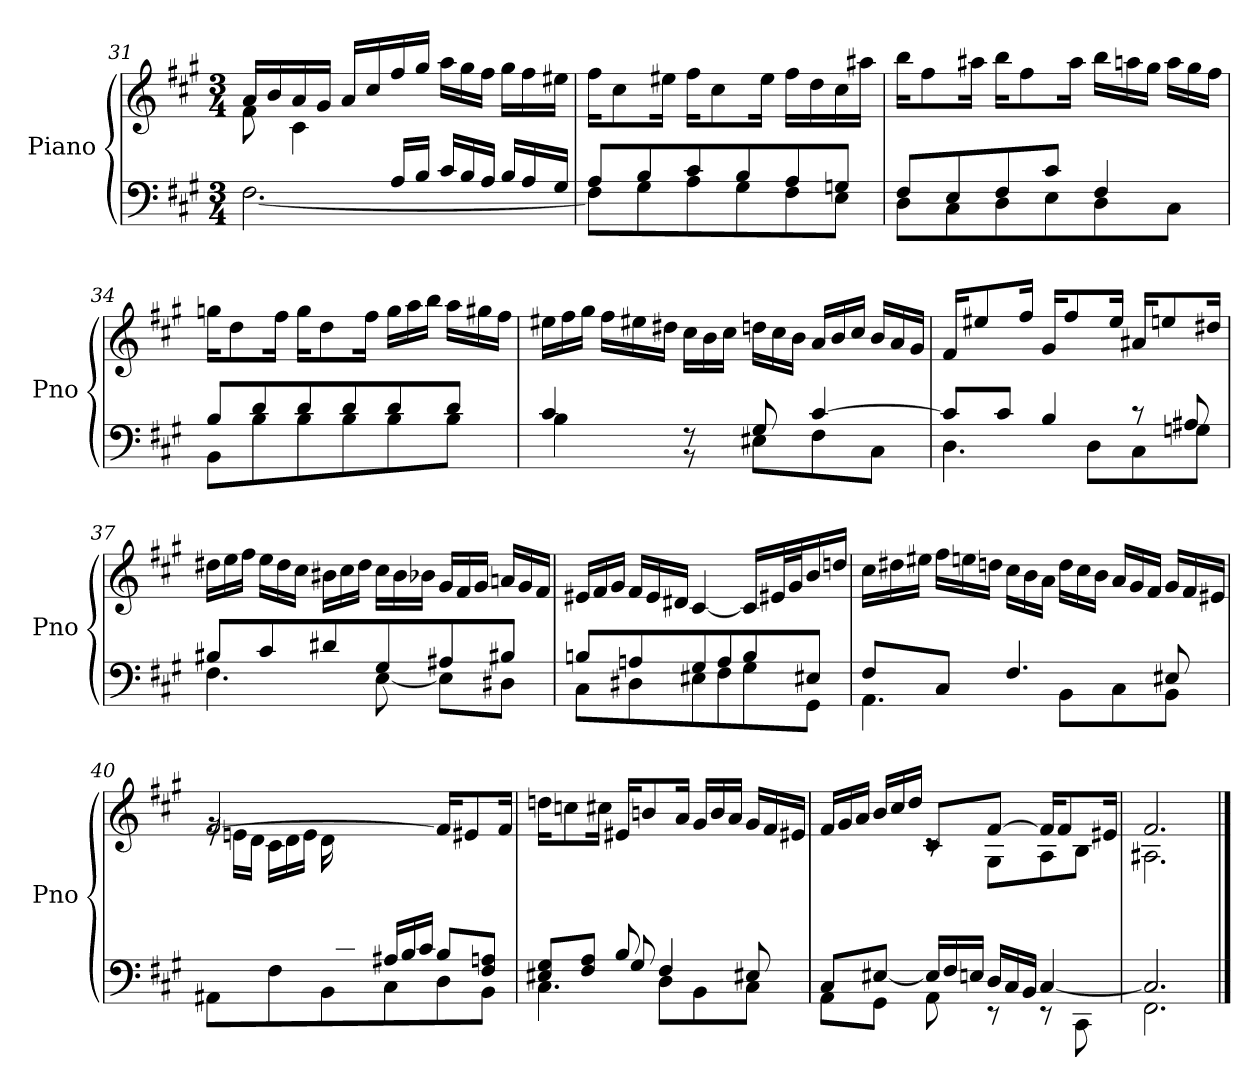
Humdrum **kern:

**kern	**kern
*part1	*part1
*staff2	*staff1
*I"Piano	*
*I'Pno	*
!!LO:LB:g=z
*clefF4	*clefG2
*k[f#c#g#]	*k[f#c#g#]
*M3/4	*M3/4
=31	=31
*^	*^
*	*^	*	*^
4.ryy	[2.F#\	4.ryy	16a/LL	8f#\	4.ryy
.	.	.	16b/	.	.
.	.	.	16a/	4c#\	.
.	.	.	16g#/JJ	.	.
.	.	.	16a/LL	.	.
.	.	.	16cc#/	.	.
4.ryy	.	16A/LL	16ff#/	4.ryy	4.ryy
.	.	16B/JJ	16gg#/JJ	.	.
*	*	*Xtuplet	*Xtuplet	*	*
.	.	24c#/LL	24aa\LL	.	.
.	.	24B/	24gg#\	.	.
.	.	24A/JJ	24ff#\JJ	.	.
.	.	24B/LL	24gg#\LL	.	.
.	.	24A/	24ff#\	.	.
.	.	24G#/JJ	24ee#X\JJ	.	.
*	*v	*v	*	*	*
*	*	*v	*v	*v
=32	=32	=32
8A/L	8F#\L]	16ff#\KL
.	.	8cc#\
8B/	8G#\	.
.	.	16ee#X\Jk
8c#/	8A\	16ff#\KL
.	.	8cc#\
8B/	8G#\	.
.	.	16ee#\Jk
8A/	8F#\	16ff#\LL
.	.	16dd\
8Gn/J	8E\J	16cc#\
.	.	16aa#X\JJ
=33	=33	=33
8F#/L	8D\L	16bb\KL
.	.	8ff#\
8E/	8C#\	.
.	.	16aa#X\Jk
8F#/	8D\	16bb\KL
.	.	8ff#\
8c#/J	8E\	.
.	.	16aa#\Jk
4F#/	8D\	24bb\LL
.	.	24aan\
.	.	24gg#\JJ
.	8C#\J	24aa\LL
.	.	24gg#\
.	.	24ff#\JJ
!!LO:LB:g=z
=34	=34	=34
8B/L	8BB\L	16ggn\KL
.	.	8dd\
8d/	8B\	.
.	.	16ff#\Jk
8d/	8B\	16gg\KL
.	.	8dd\
8d/	8B\	.
.	.	16ff#\Jk
8d/	8B\	24gg\LL
.	.	24aa\
.	.	24bb\JJ
8d/J	8B\J	24aa\LL
.	.	24gg#X\
.	.	24ff#\JJ
=35	=35	=35
4c#/	4B\	24ee#X\LL
.	.	24ff#\
.	.	24gg#\JJ
.	.	24ff#\LL
.	.	24ee#X\
.	.	24dd#X\JJ
8rBB	8rF	24cc#\LL
.	.	24b\
.	.	24cc#\JJ
8G#/	8E#X\L	24ddn\LL
.	.	24cc#\
.	.	24b\JJ
[4c#/	8F#\	24a/LL
.	.	24b/
.	.	24cc#/JJ
.	8C#\J	24b/LL
.	.	24a/
.	.	24g#/JJ
=36	=36	=36
8c#/L]	4.D\	16f#/KL
.	.	8ee#X/
8c#/J	.	.
.	.	16ff#/Jk
4B/	.	16g#/KL
.	.	8ff#/
.	8D\L	.
.	.	16ee#/Jk
8r	8C#\	16a#X/KL
.	.	8een/
8A#X/	8Gn\J	.
.	.	16dd#X/Jk
!!LO:PB:g=z
=37	=37	=37
8B#X/L	4.F#\	24dd#X\LL
.	.	24ee\
.	.	24ff#\JJ
8c#/	.	24ee\LL
.	.	24dd#\
.	.	24cc#\JJ
8d#X/	.	24b#X\LL
.	.	24cc#\
.	.	24dd#\JJ
8G#/	[8E\	24cc#\LL
.	.	24b#\
.	.	24b-Xi\JJ
8A#X/	8E\L]	24g#/LL
.	.	24f#/
.	.	24g#/JJ
8B#X/J	8D#X\J	24an/LL
.	.	24g#/
.	.	24f#/JJ
=38	=38	=38
8Bn/L	8C#\L	24e#X/LL
.	.	24f#/
.	.	24g#/JJ
8An/	8D#X\	24f#/LL
.	.	24e#/
.	.	24d#X/JJ
8G#/	8E#X\	[4c#/
8A/	8F#\	.
8B/	8G#\	16c#/LL]
.	.	32e#X/L
.	.	32g#/J
8E#X/J	8GG#\J	16b/
.	.	16ddn/JJ
=39	=39	=39
8F#/L	4.AA\	24cc#\LL
.	.	24dd#X\
.	.	24ee#X\JJ
8C#/J	.	24ff#\LL
.	.	24een\
.	.	24ddn\JJ
4.F#/	.	24cc#\LL
.	.	24b\
.	.	24a\JJ
.	8BB\L	24dd\LL
.	.	24cc#\
.	.	24b\JJ
.	8C#\	24a/LL
.	.	24g#/
.	.	24f#/JJ
8E#X/	8BB\J	24g#/LL
.	.	24f#/
.	.	24e#X/JJ
!!LO:LB:g=z
=40	=40	=40
*	*	*^
6..ryy	8AA#X\L	[2f#/	24rg
.	.	.	24en\LL
.	.	.	24d\JJ
.	8F#\	.	24c#\LL
.	.	.	24d\
.	.	.	24e\JJ
.	8BB\	.	24d\LL
24c#/	.	.	12ryy
24B/JJ	.	.	.
24A#X/LL	8C#\	.	4.ryy
24B/	.	.	.
24c#/JJ	.	.	.
8B/L	8D\	16f#/KL]	.
.	.	8e#X/	.
8F#/ 8An/J	8BB\J	.	.
.	.	16f#/Jk	.
=41	=41	=41	=41
*	*^	*	*
8E#X/ 8G#/L	4.C#\	4ryy	16ddn\KL	4ryy
.	.	.	8ccni\	.
8F#/ 8A/J	.	.	.	.
.	.	.	16cc#\Jk	.
8B/	.	8G#/	16e#X/KL	8ryy
.	.	.	8bn/	.
4F#/	8D\L	4.ryy	.	4.ryy
.	.	.	16a/Jk	.
.	8BB\	.	24g#/LL	.
.	.	.	24b/	.
.	.	.	24a/JJ	.
8E#X/	8C#\J	.	24g#/LL	.
.	.	.	24f#/	.
.	.	.	24e#X/JJ	.
=42	=42	=42	=42	=42
4ryy	8C#/L	8AA\L	24f#/LL	4ryy
.	.	.	24g#/	.
.	.	.	24a/JJ	.
.	[8E#X/J	8GG#\J	24b/LL	.
.	.	.	24cc#/	.
.	.	.	24dd/JJ	.
2ryy	24E#/LL]	8AA\	8c#/L	8rc
.	24F#/	.	.	.
.	24En/JJ	.	.	.
.	24D/LL	8r	[8f#/J	8G#\L
.	24C#/	.	.	.
.	24BB/JJ	.	.	.
.	[4C#/	8r	16f#/KL]	8A\
.	.	.	8f#/	.
.	.	8CC#\	.	8B\J
.	.	.	16e#X/Jk	.
*	*v	*v	*	*
=43	=43	=43	=43
2.C#/]	2.FF#\	2.f#/	2.A#X\
*v	*v	*	*
*	*v	*v
==	==
*-	*-
